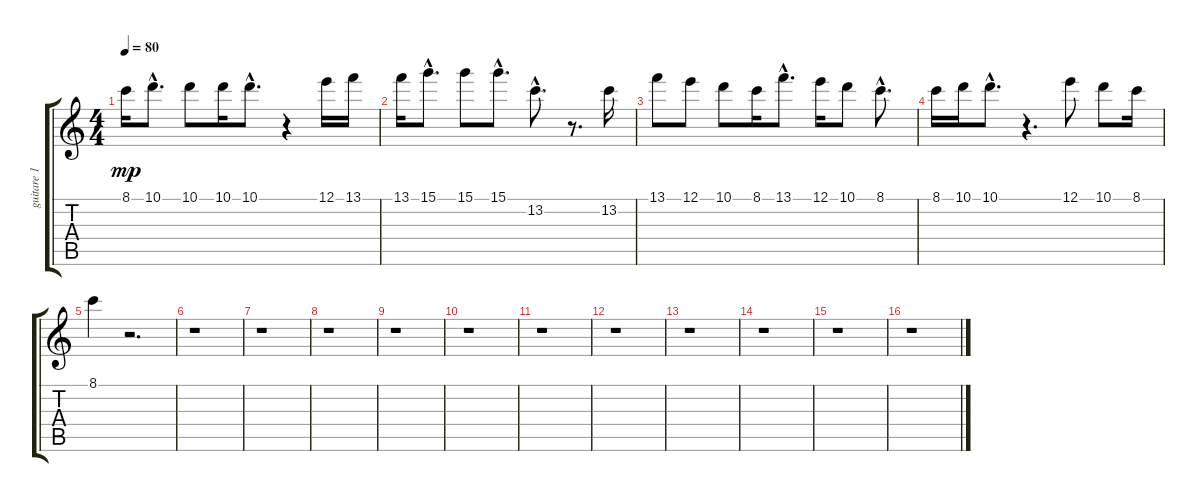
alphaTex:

\track ("guitare 1" "guitare 1") {instrument electricguitarclean}
\staff {score tabs}
\tuning (E4 B3 G3 D3 A2 E2) {hide}
\ts (4 4)
\tempo 80
\clef g2
\ks c
8.1.16{dy mp} 10.1{hac}.8{d} 10.1.8 10.1.16 10.1{hac}.8{d} r.4 12.1.16 13.1.16 |
13.1.16 15.1{hac}.8{d} 15.1.8 15.1{hac}.8{d} 13.2{hac}.8{d} r.8{d} 13.2.16 |
13.1.8 12.1.8 10.1.8 8.1.16 13.1{hac}.8{d} 12.1.16 10.1.8 8.1{hac}.8{d} |
8.1.16 10.1.16 10.1{hac}.8{d} r.4{d} 12.1.8 10.1.8 8.1.16 |
8.1.4 r.2{d} |
r.1 |
r.1 |
r.1 |
r.1 |
r.1 |
r.1 |
r.1 |
r.1 |
r.1 |
r.1 |
r.1
